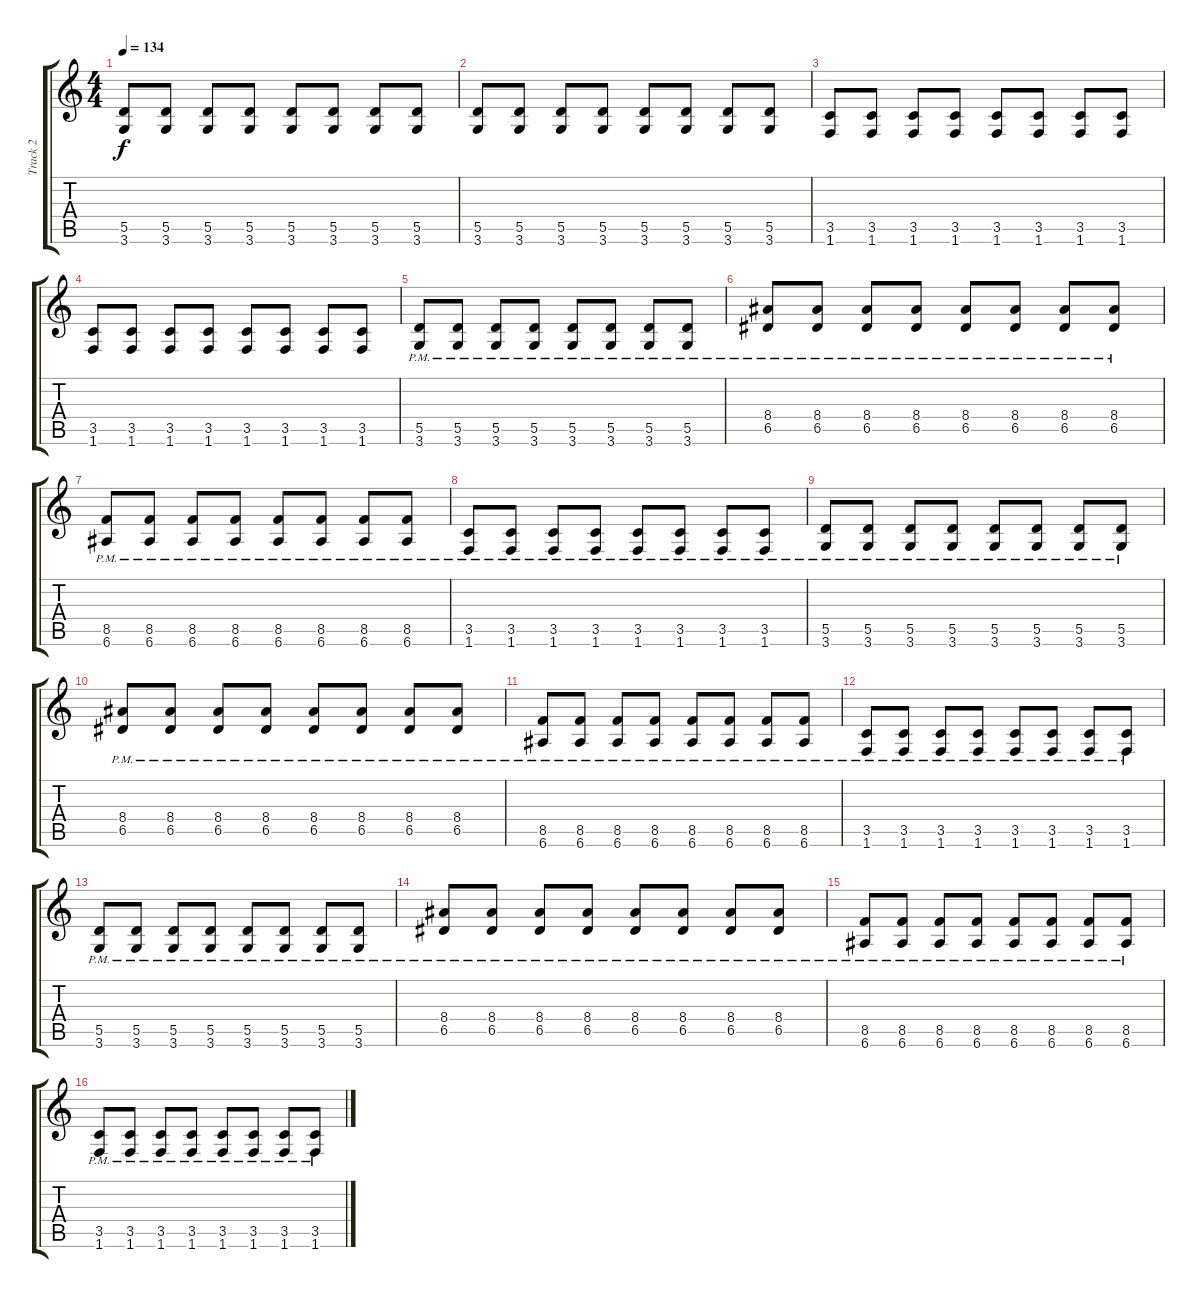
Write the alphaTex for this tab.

\track ("Track 2" "Track 2") {instrument distortionguitar}
\staff {score tabs}
\tuning (E4 B3 G3 D3 A2 E2) {hide}
\ts (4 4)
\tempo 134
\clef g2
\ks c
(5.5 3.6).8{dy f} (5.5 3.6).8 (5.5 3.6).8 (5.5 3.6).8 (5.5 3.6).8 (5.5 3.6).8 (5.5 3.6).8 (5.5 3.6).8 |
(5.5 3.6).8 (5.5 3.6).8 (5.5 3.6).8 (5.5 3.6).8 (5.5 3.6).8 (5.5 3.6).8 (5.5 3.6).8 (5.5 3.6).8 |
(3.5 1.6).8 (3.5 1.6).8 (3.5 1.6).8 (3.5 1.6).8 (3.5 1.6).8 (3.5 1.6).8 (3.5 1.6).8 (3.5 1.6).8 |
(3.5 1.6).8 (3.5 1.6).8 (3.5 1.6).8 (3.5 1.6).8 (3.5 1.6).8 (3.5 1.6).8 (3.5 1.6).8 (3.5 1.6).8 |
(5.5{pm} 3.6{pm}).8 (5.5{pm} 3.6{pm}).8 (5.5{pm} 3.6{pm}).8 (5.5{pm} 3.6{pm}).8 (5.5{pm} 3.6{pm}).8 (5.5{pm} 3.6{pm}).8 (5.5{pm} 3.6{pm}).8 (5.5{pm} 3.6{pm}).8 |
(8.4{pm} 6.5{pm}).8 (8.4{pm} 6.5{pm}).8 (8.4{pm} 6.5{pm}).8 (8.4{pm} 6.5{pm}).8 (8.4{pm} 6.5{pm}).8 (8.4{pm} 6.5{pm}).8 (8.4{pm} 6.5{pm}).8 (8.4{pm} 6.5{pm}).8 |
(8.5{pm} 6.6{pm}).8 (8.5{pm} 6.6{pm}).8 (8.5{pm} 6.6{pm}).8 (8.5{pm} 6.6{pm}).8 (8.5{pm} 6.6{pm}).8 (8.5{pm} 6.6{pm}).8 (8.5{pm} 6.6{pm}).8 (8.5{pm} 6.6{pm}).8 |
(3.5{pm} 1.6{pm}).8 (3.5{pm} 1.6{pm}).8 (3.5{pm} 1.6{pm}).8 (3.5{pm} 1.6{pm}).8 (3.5{pm} 1.6{pm}).8 (3.5{pm} 1.6{pm}).8 (3.5{pm} 1.6{pm}).8 (3.5{pm} 1.6{pm}).8 |
(5.5{pm} 3.6{pm}).8 (5.5{pm} 3.6{pm}).8 (5.5{pm} 3.6{pm}).8 (5.5{pm} 3.6{pm}).8 (5.5{pm} 3.6{pm}).8 (5.5{pm} 3.6{pm}).8 (5.5{pm} 3.6{pm}).8 (5.5{pm} 3.6{pm}).8 |
(8.4{pm} 6.5{pm}).8 (8.4{pm} 6.5{pm}).8 (8.4{pm} 6.5{pm}).8 (8.4{pm} 6.5{pm}).8 (8.4{pm} 6.5{pm}).8 (8.4{pm} 6.5{pm}).8 (8.4{pm} 6.5{pm}).8 (8.4{pm} 6.5{pm}).8 |
(8.5{pm} 6.6{pm}).8 (8.5{pm} 6.6{pm}).8 (8.5{pm} 6.6{pm}).8 (8.5{pm} 6.6{pm}).8 (8.5{pm} 6.6{pm}).8 (8.5{pm} 6.6{pm}).8 (8.5{pm} 6.6{pm}).8 (8.5{pm} 6.6{pm}).8 |
(3.5{pm} 1.6{pm}).8 (3.5{pm} 1.6{pm}).8 (3.5{pm} 1.6{pm}).8 (3.5{pm} 1.6{pm}).8 (3.5{pm} 1.6{pm}).8 (3.5{pm} 1.6{pm}).8 (3.5{pm} 1.6{pm}).8 (3.5{pm} 1.6{pm}).8 |
(5.5{pm} 3.6{pm}).8 (5.5{pm} 3.6{pm}).8 (5.5{pm} 3.6{pm}).8 (5.5{pm} 3.6{pm}).8 (5.5{pm} 3.6{pm}).8 (5.5{pm} 3.6{pm}).8 (5.5{pm} 3.6{pm}).8 (5.5{pm} 3.6{pm}).8 |
(8.4{pm} 6.5{pm}).8 (8.4{pm} 6.5{pm}).8 (8.4{pm} 6.5{pm}).8 (8.4{pm} 6.5{pm}).8 (8.4{pm} 6.5{pm}).8 (8.4{pm} 6.5{pm}).8 (8.4{pm} 6.5{pm}).8 (8.4{pm} 6.5{pm}).8 |
(8.5{pm} 6.6{pm}).8 (8.5{pm} 6.6{pm}).8 (8.5{pm} 6.6{pm}).8 (8.5{pm} 6.6{pm}).8 (8.5{pm} 6.6{pm}).8 (8.5{pm} 6.6{pm}).8 (8.5{pm} 6.6{pm}).8 (8.5{pm} 6.6{pm}).8 |
(3.5{pm} 1.6{pm}).8 (3.5{pm} 1.6{pm}).8 (3.5{pm} 1.6{pm}).8 (3.5{pm} 1.6{pm}).8 (3.5{pm} 1.6{pm}).8 (3.5{pm} 1.6{pm}).8 (3.5{pm} 1.6{pm}).8 (3.5{pm} 1.6{pm}).8
